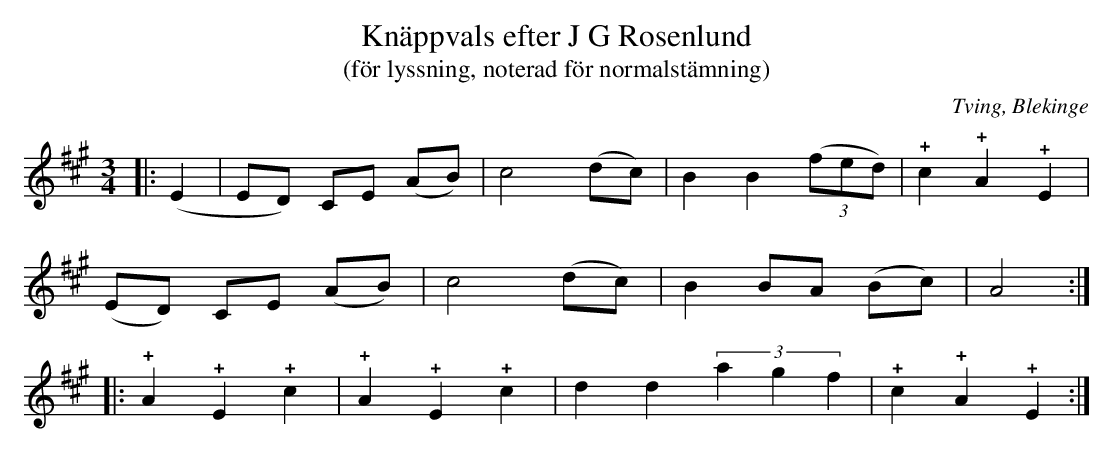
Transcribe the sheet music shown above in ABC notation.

X:1
T:Knäppvals efter J G Rosenlund
T:(för lyssning, noterad för normalstämning)
O:Tving, Blekinge
M:3/4
L:1/4
Q:160
K:A
|: (E | E/D/) C/E/ (A/B/) | c2 (d/c/) | B B ((3f/e/d/) | !+!c !+!A !+!E |
 (E/D/) C/E/ (A/B/) | c2 (d/c/) | B B/A/ (B/c/) | A2 :|
|: !+!A !+!E !+!c | !+!A !+!E !+!c | d d (3agf | !+!c !+!A !+!E :|
